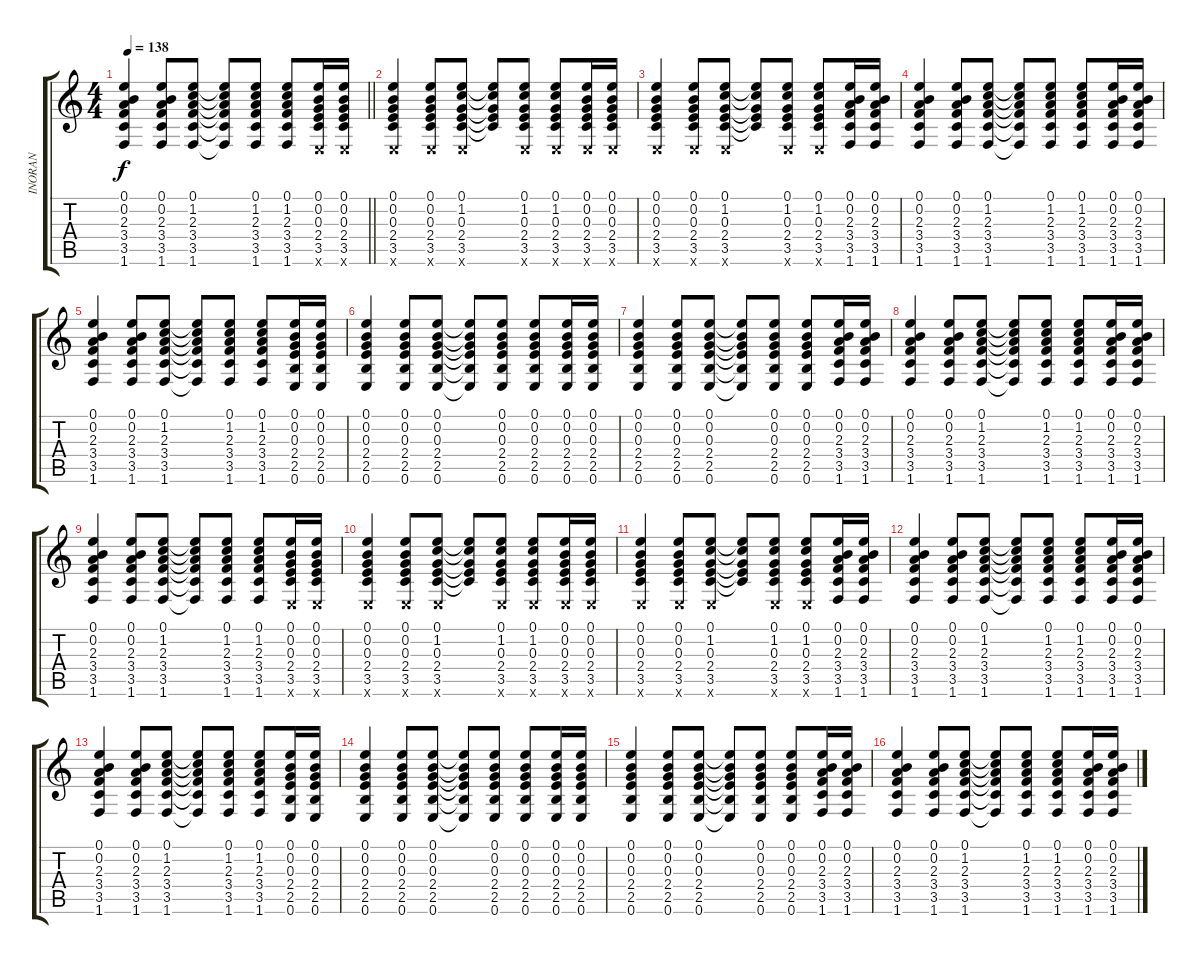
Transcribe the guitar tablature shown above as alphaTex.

\track ("INORAN" "INORAN") {instrument acousticguitarsteel}
\staff {score tabs}
\tuning (E4 B3 G3 D3 A2 E2) {hide}
\ts (4 4)
\tempo 138
\clef g2
\barLineRight lightlight
\ks c
(0.1 0.2 2.3 3.4 3.5 1.6).4{dy f} (0.1 0.2 2.3 3.4 3.5 1.6).8 (0.1 1.2 2.3 3.4 3.5 1.6).8 (0.1{t} 1.2{t} 2.3{t} 3.4{t} 3.5{t} 1.6{t}).8 (0.1 1.2 2.3 3.4 3.5 1.6).8 (0.1 1.2 2.3 3.4 3.5 1.6).8 (0.1 0.2 0.3 2.4 3.5 0.6{x}).16 (0.1 0.2 0.3 2.4 3.5 0.6{x}).16 |
(0.1 0.2 0.3 2.4 3.5 0.6{x}).4 (0.1 0.2 0.3 2.4 3.5 0.6{x}).8 (0.1 1.2 0.3 2.4 3.5 0.6{x}).8 (0.1{t} 1.2{t} 0.3{t} 2.4{t} 3.5{t}).8 (0.1 1.2 0.3 2.4 3.5 0.6{x}).8 (0.1 1.2 0.3 2.4 3.5 0.6{x}).8 (0.1 0.2 0.3 2.4 3.5 0.6{x}).16 (0.1 0.2 0.3 2.4 3.5 0.6{x}).16 |
(0.1 0.2 0.3 2.4 3.5 0.6{x}).4 (0.1 0.2 0.3 2.4 3.5 0.6{x}).8 (0.1 1.2 0.3 2.4 3.5 0.6{x}).8 (0.1{t} 1.2{t} 0.3{t} 2.4{t} 3.5{t}).8 (0.1 1.2 0.3 2.4 3.5 0.6{x}).8 (0.1 1.2 0.3 2.4 3.5 0.6{x}).8 (0.1 0.2 2.3 3.4 3.5 1.6).16 (0.1 0.2 2.3 3.4 3.5 1.6).16 |
(0.1 0.2 2.3 3.4 3.5 1.6).4 (0.1 0.2 2.3 3.4 3.5 1.6).8 (0.1 1.2 2.3 3.4 3.5 1.6).8 (0.1{t} 1.2{t} 2.3{t} 3.4{t} 3.5{t} 1.6{t}).8 (0.1 1.2 2.3 3.4 3.5 1.6).8 (0.1 1.2 2.3 3.4 3.5 1.6).8 (0.1 0.2 2.3 3.4 3.5 1.6).16 (0.1 0.2 2.3 3.4 3.5 1.6).16 |
(0.1 0.2 2.3 3.4 3.5 1.6).4 (0.1 0.2 2.3 3.4 3.5 1.6).8 (0.1 1.2 2.3 3.4 3.5 1.6).8 (0.1{t} 1.2{t} 2.3{t} 3.4{t} 3.5{t} 1.6{t}).8 (0.1 1.2 2.3 3.4 3.5 1.6).8 (0.1 1.2 2.3 3.4 3.5 1.6).8 (0.1 0.2 0.3 2.4 2.5 0.6).16 (0.1 0.2 0.3 2.4 2.5 0.6).16 |
(0.1 0.2 0.3 2.4 2.5 0.6).4 (0.1 0.2 0.3 2.4 2.5 0.6).8 (0.1 0.2 0.3 2.4 2.5 0.6).8 (0.1{t} 0.2{t} 0.3{t} 2.4{t} 2.5{t} 0.6{t}).8 (0.1 0.2 0.3 2.4 2.5 0.6).8 (0.1 0.2 0.3 2.4 2.5 0.6).8 (0.1 0.2 0.3 2.4 2.5 0.6).16 (0.1 0.2 0.3 2.4 2.5 0.6).16 |
(0.1 0.2 0.3 2.4 2.5 0.6).4 (0.1 0.2 0.3 2.4 2.5 0.6).8 (0.1 0.2 0.3 2.4 2.5 0.6).8 (0.1{t} 0.2{t} 0.3{t} 2.4{t} 2.5{t} 0.6{t}).8 (0.1 0.2 0.3 2.4 2.5 0.6).8 (0.1 0.2 0.3 2.4 2.5 0.6).8 (0.1 0.2 2.3 3.4 3.5 1.6).16 (0.1 0.2 2.3 3.4 3.5 1.6).16 |
(0.1 0.2 2.3 3.4 3.5 1.6).4 (0.1 0.2 2.3 3.4 3.5 1.6).8 (0.1 1.2 2.3 3.4 3.5 1.6).8 (0.1{t} 1.2{t} 2.3{t} 3.4{t} 3.5{t} 1.6{t}).8 (0.1 1.2 2.3 3.4 3.5 1.6).8 (0.1 1.2 2.3 3.4 3.5 1.6).8 (0.1 0.2 2.3 3.4 3.5 1.6).16 (0.1 0.2 2.3 3.4 3.5 1.6).16 |
(0.1 0.2 2.3 3.4 3.5 1.6).4 (0.1 0.2 2.3 3.4 3.5 1.6).8 (0.1 1.2 2.3 3.4 3.5 1.6).8 (0.1{t} 1.2{t} 2.3{t} 3.4{t} 3.5{t} 1.6{t}).8 (0.1 1.2 2.3 3.4 3.5 1.6).8 (0.1 1.2 2.3 3.4 3.5 1.6).8 (0.1 0.2 0.3 2.4 3.5 0.6{x}).16 (0.1 0.2 0.3 2.4 3.5 0.6{x}).16 |
(0.1 0.2 0.3 2.4 3.5 0.6{x}).4 (0.1 0.2 0.3 2.4 3.5 0.6{x}).8 (0.1 1.2 0.3 2.4 3.5 0.6{x}).8 (0.1{t} 1.2{t} 0.3{t} 2.4{t} 3.5{t}).8 (0.1 1.2 0.3 2.4 3.5 0.6{x}).8 (0.1 1.2 0.3 2.4 3.5 0.6{x}).8 (0.1 0.2 0.3 2.4 3.5 0.6{x}).16 (0.1 0.2 0.3 2.4 3.5 0.6{x}).16 |
(0.1 0.2 0.3 2.4 3.5 0.6{x}).4 (0.1 0.2 0.3 2.4 3.5 0.6{x}).8 (0.1 1.2 0.3 2.4 3.5 0.6{x}).8 (0.1{t} 1.2{t} 0.3{t} 2.4{t} 3.5{t}).8 (0.1 1.2 0.3 2.4 3.5 0.6{x}).8 (0.1 1.2 0.3 2.4 3.5 0.6{x}).8 (0.1 0.2 2.3 3.4 3.5 1.6).16 (0.1 0.2 2.3 3.4 3.5 1.6).16 |
(0.1 0.2 2.3 3.4 3.5 1.6).4 (0.1 0.2 2.3 3.4 3.5 1.6).8 (0.1 1.2 2.3 3.4 3.5 1.6).8 (0.1{t} 1.2{t} 2.3{t} 3.4{t} 3.5{t} 1.6{t}).8 (0.1 1.2 2.3 3.4 3.5 1.6).8 (0.1 1.2 2.3 3.4 3.5 1.6).8 (0.1 0.2 2.3 3.4 3.5 1.6).16 (0.1 0.2 2.3 3.4 3.5 1.6).16 |
(0.1 0.2 2.3 3.4 3.5 1.6).4 (0.1 0.2 2.3 3.4 3.5 1.6).8 (0.1 1.2 2.3 3.4 3.5 1.6).8 (0.1{t} 1.2{t} 2.3{t} 3.4{t} 3.5{t} 1.6{t}).8 (0.1 1.2 2.3 3.4 3.5 1.6).8 (0.1 1.2 2.3 3.4 3.5 1.6).8 (0.1 0.2 0.3 2.4 2.5 0.6).16 (0.1 0.2 0.3 2.4 2.5 0.6).16 |
(0.1 0.2 0.3 2.4 2.5 0.6).4 (0.1 0.2 0.3 2.4 2.5 0.6).8 (0.1 0.2 0.3 2.4 2.5 0.6).8 (0.1{t} 0.2{t} 0.3{t} 2.4{t} 2.5{t} 0.6{t}).8 (0.1 0.2 0.3 2.4 2.5 0.6).8 (0.1 0.2 0.3 2.4 2.5 0.6).8 (0.1 0.2 0.3 2.4 2.5 0.6).16 (0.1 0.2 0.3 2.4 2.5 0.6).16 |
(0.1 0.2 0.3 2.4 2.5 0.6).4 (0.1 0.2 0.3 2.4 2.5 0.6).8 (0.1 0.2 0.3 2.4 2.5 0.6).8 (0.1{t} 0.2{t} 0.3{t} 2.4{t} 2.5{t} 0.6{t}).8 (0.1 0.2 0.3 2.4 2.5 0.6).8 (0.1 0.2 0.3 2.4 2.5 0.6).8 (0.1 0.2 2.3 3.4 3.5 1.6).16 (0.1 0.2 2.3 3.4 3.5 1.6).16 |
(0.1 0.2 2.3 3.4 3.5 1.6).4 (0.1 0.2 2.3 3.4 3.5 1.6).8 (0.1 1.2 2.3 3.4 3.5 1.6).8 (0.1{t} 1.2{t} 2.3{t} 3.4{t} 3.5{t} 1.6{t}).8 (0.1 1.2 2.3 3.4 3.5 1.6).8 (0.1 1.2 2.3 3.4 3.5 1.6).8 (0.1 0.2 2.3 3.4 3.5 1.6).16 (0.1 0.2 2.3 3.4 3.5 1.6).16
